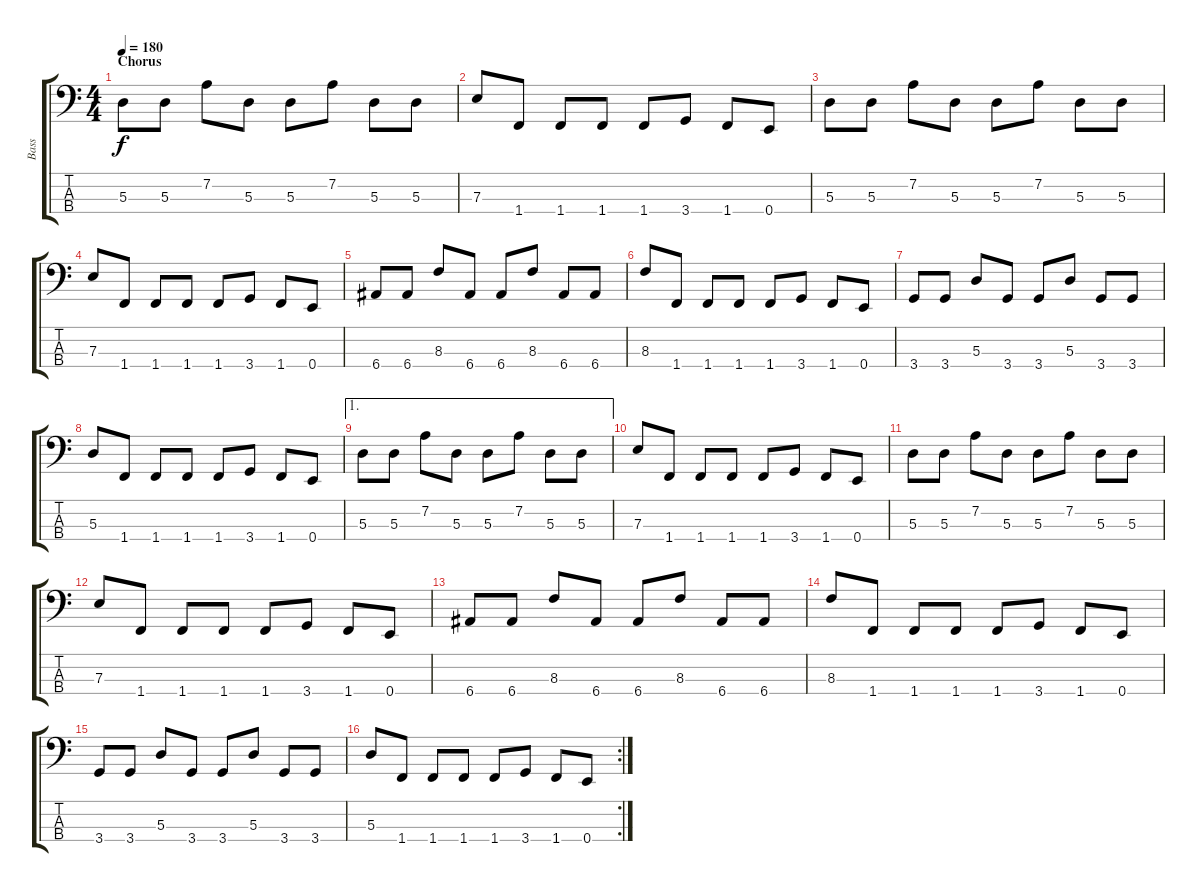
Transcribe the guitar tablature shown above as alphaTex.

\track ("Bass" "Bass") {instrument electricbassfinger}
\staff {score tabs}
\tuning (G2 D2 A1 E1) {hide}
\ts (4 4)
\section ("" "Chorus")
\tempo 180
\clef f4
\ks c
5.3.8{dy f} 5.3.8 7.2.8 5.3.8 5.3.8 7.2.8 5.3.8 5.3.8 |
7.3.8 1.4.8 1.4.8 1.4.8 1.4.8 3.4.8 1.4.8 0.4.8 |
5.3.8 5.3.8 7.2.8 5.3.8 5.3.8 7.2.8 5.3.8 5.3.8 |
7.3.8 1.4.8 1.4.8 1.4.8 1.4.8 3.4.8 1.4.8 0.4.8 |
6.4.8 6.4.8 8.3.8 6.4.8 6.4.8 8.3.8 6.4.8 6.4.8 |
8.3.8 1.4.8 1.4.8 1.4.8 1.4.8 3.4.8 1.4.8 0.4.8 |
3.4.8 3.4.8 5.3.8 3.4.8 3.4.8 5.3.8 3.4.8 3.4.8 |
5.3.8 1.4.8 1.4.8 1.4.8 1.4.8 3.4.8 1.4.8 0.4.8 |
\ae 1
5.3.8 5.3.8 7.2.8 5.3.8 5.3.8 7.2.8 5.3.8 5.3.8 |
7.3.8 1.4.8 1.4.8 1.4.8 1.4.8 3.4.8 1.4.8 0.4.8 |
5.3.8 5.3.8 7.2.8 5.3.8 5.3.8 7.2.8 5.3.8 5.3.8 |
7.3.8 1.4.8 1.4.8 1.4.8 1.4.8 3.4.8 1.4.8 0.4.8 |
6.4.8 6.4.8 8.3.8 6.4.8 6.4.8 8.3.8 6.4.8 6.4.8 |
8.3.8 1.4.8 1.4.8 1.4.8 1.4.8 3.4.8 1.4.8 0.4.8 |
3.4.8 3.4.8 5.3.8 3.4.8 3.4.8 5.3.8 3.4.8 3.4.8 |
\rc 2
5.3.8 1.4.8 1.4.8 1.4.8 1.4.8 3.4.8 1.4.8 0.4.8
